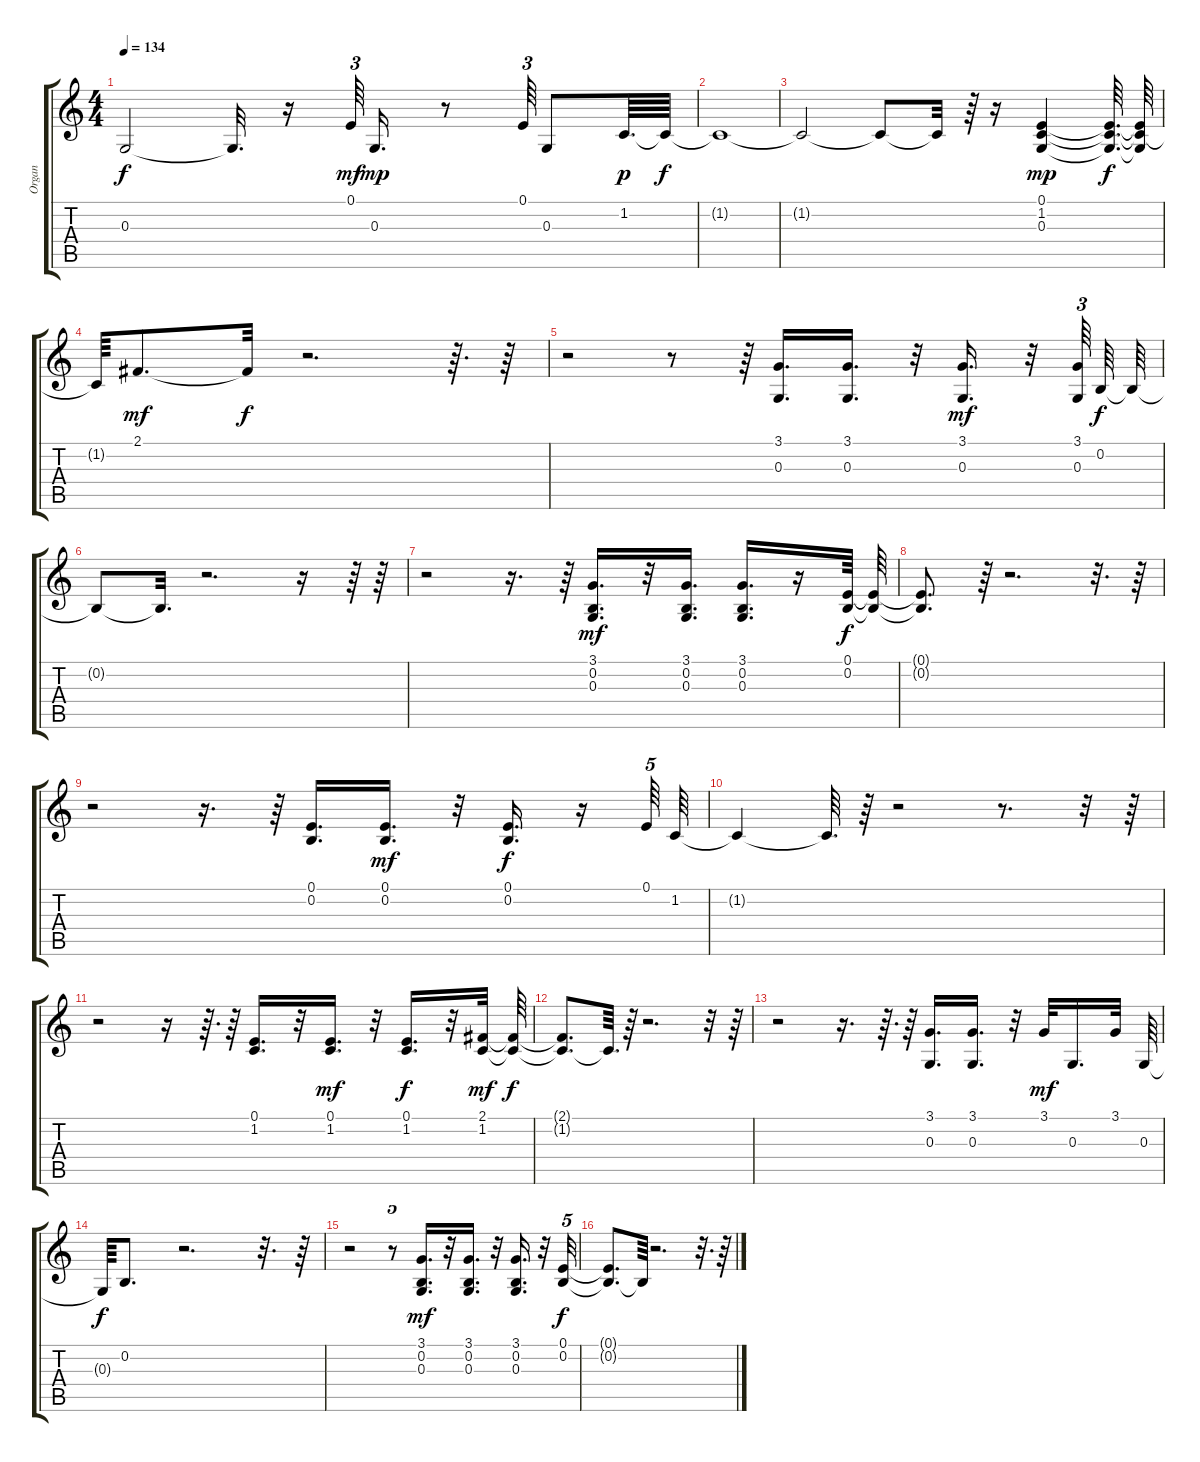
\track ("Organ" "Organ") {instrument drawbarorgan}
\staff {score tabs}
\tuning (E4 B3 G3 D3 A2 E2) {hide}
\ts (4 4)
\tempo 134
\clef g2
\ks c
0.3{t}.2{dy f} 0.3{t}.32{d} r.16 0.1.64{tu (3 2) dy mf} 0.3.16{d dy mp} r.8 0.1.64{tu (3 2)} 0.3.8 1.2.64{d dy p} 1.2{t}.64{dy f} |
1.2{t}.1 |
1.2{t}.2 1.2{t}.8 1.2{t}.32 r.64 r.16 (0.1 1.2 0.3).4{dy mp} (0.1{t} 1.2{t} 0.3{t}).64{d dy f} (0.1{t} 1.2{t} 0.3{t}).64 |
1.2{t}.64 2.1.8{d dy mf} 2.1{t}.32{dy f} r.2{d} r.64{d} r.64 |
r.2 r.8 r.64 (3.1 0.3).16{d} (3.1 0.3).16{d} r.32 (3.1 0.3).16{d dy mf} r.32 (3.1 0.3).64{tu (3 2)} 0.2.64{dy f} 0.2{t}.64 |
0.2{t}.8 0.2{t}.32{d} r.2{d} r.16 r.64 r.64 |
r.2 r.16{d} r.64 (3.1 0.2 0.3).16{d dy mf} r.32 (3.1 0.2 0.3).16{d} (3.1 0.2 0.3).16{d} r.16 (0.1 0.2).64{dy f} (0.1{t} 0.2{t}).64 |
(0.1{t} 0.2{t}).8{d} r.64 r.2{d} r.32{d} r.64 |
r.2 r.16{d} r.64 (0.1 0.2).16{d} (0.1 0.2).16{d dy mf} r.32 (0.1 0.2).16{d dy f} r.16 0.1.64{tu (5 4)} 1.2.64 |
1.2{t}.4 1.2{t}.64{d} r.64 r.2 r.8{d} r.32 r.64 |
r.2 r.16 r.64{d} r.64 (0.1 1.2).16{d} r.32 (0.1 1.2).16{d dy mf} r.32 (0.1 1.2).16{d dy f} r.32 (2.1 1.2).32{dy mf} (2.1{t} 1.2{t}).64{dy f} |
(2.1{t} 1.2{t}).8{d} 1.2{t}.64{d} r.64 r.2{d} r.32 r.64 |
r.2 r.16{d} r.64{d} r.64 (3.1 0.3).16{d} (3.1 0.3).16{d} r.32 3.1.32{dy mf} 0.3.16{d} 3.1.32 0.3.64 |
0.3{t}.64{dy f} 0.2.8{d} r.2{d} r.32{d} r.64 |
r.2 r.8{tu (5 4)} (3.1 0.2 0.3).16{d dy mf} r.32 (3.1 0.2 0.3).16{d} r.32 (3.1 0.2 0.3).16{d} r.32 (0.1 0.2).32{tu (5 4) dy f} |
(0.1{t} 0.2{t}).8{d} 0.2{t}.64 r.2{d} r.32{d} r.64
